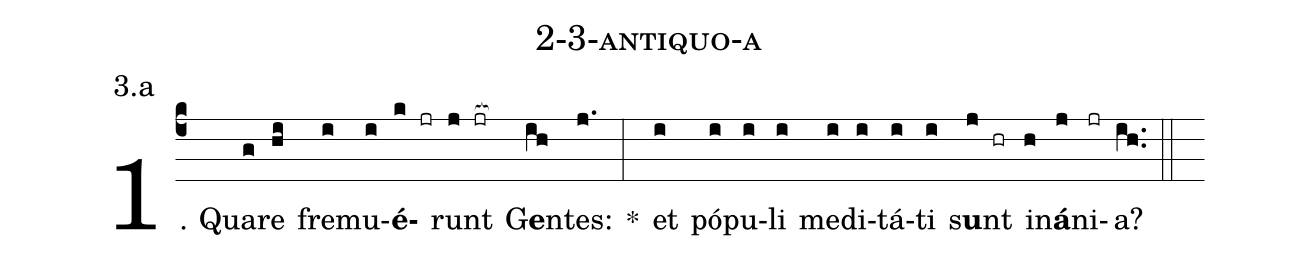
name: 2-3-antiquo-a;
annotation: 3.a;
%%
(c4)1. Qua(g)re(hi) fre(i)mu(i)<b>é</b>(k jr)runt(j jr[ocb:1{]) G<b>e</b>n(ih[ocb:0}])tes:(j.) *(:) et(i) pó(i)pu(i)li(i) me(i)di(i)tá(i)ti(i) s<b>u</b>nt(j hr) in(h)<b>á</b>(j)ni(jr)a?(ih..) (::)
